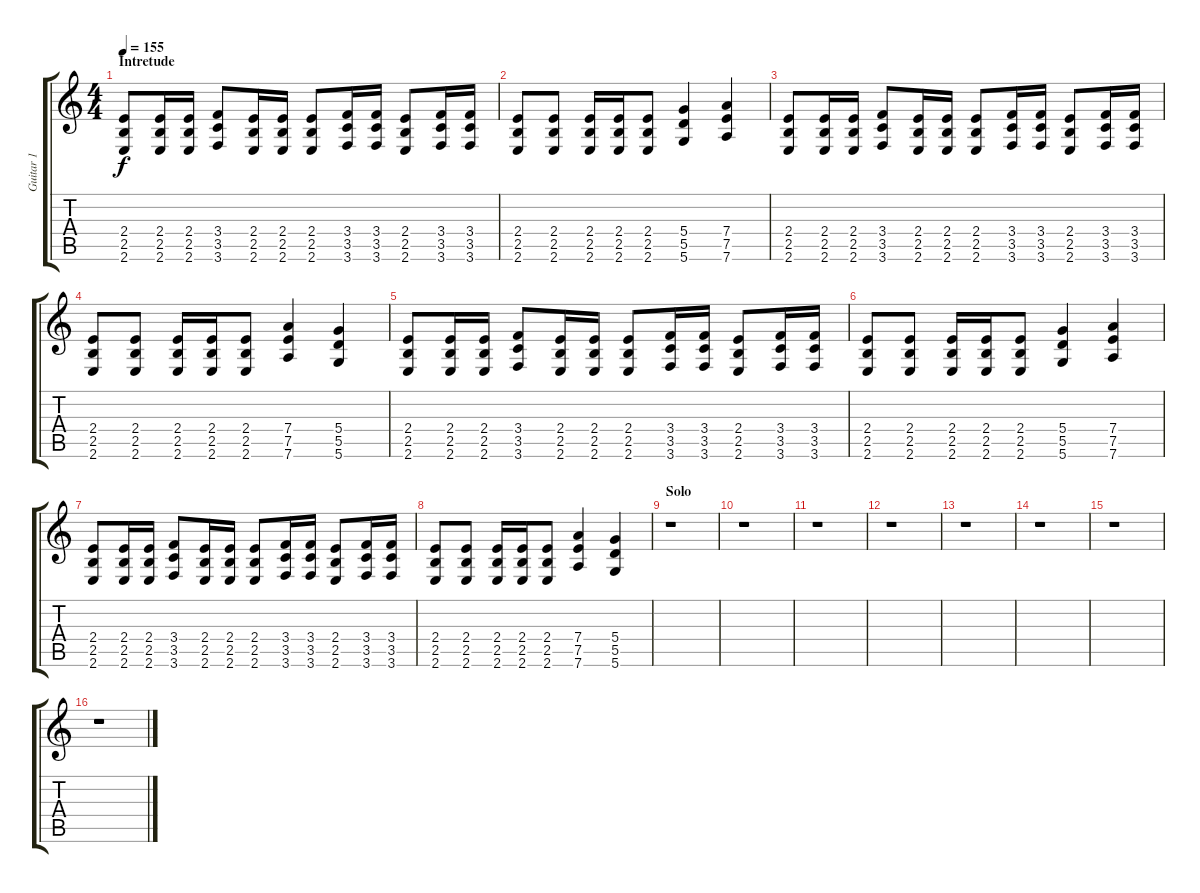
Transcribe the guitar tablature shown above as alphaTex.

\track ("Guitar 1" "Guitar 1") {instrument distortionguitar}
\staff {score tabs}
\tuning (E4 B3 G3 D3 A2 D2) {hide}
\ts (4 4)
\section ("" "Intretude")
\tempo 155
\clef g2
\ks c
(2.4 2.5 2.6).8{dy f} (2.4 2.5 2.6).16 (2.4 2.5 2.6).16 (3.4 3.5 3.6).8 (2.4 2.5 2.6).16 (2.4 2.5 2.6).16 (2.4 2.5 2.6).8 (3.4 3.5 3.6).16 (3.4 3.5 3.6).16 (2.4 2.5 2.6).8 (3.4 3.5 3.6).16 (3.4 3.5 3.6).16 |
(2.4 2.5 2.6).8 (2.4 2.5 2.6).8 (2.4 2.5 2.6).16 (2.4 2.5 2.6).16 (2.4 2.5 2.6).8 (5.4 5.5 5.6).4 (7.4 7.5 7.6).4 |
(2.4 2.5 2.6).8 (2.4 2.5 2.6).16 (2.4 2.5 2.6).16 (3.4 3.5 3.6).8 (2.4 2.5 2.6).16 (2.4 2.5 2.6).16 (2.4 2.5 2.6).8 (3.4 3.5 3.6).16 (3.4 3.5 3.6).16 (2.4 2.5 2.6).8 (3.4 3.5 3.6).16 (3.4 3.5 3.6).16 |
(2.4 2.5 2.6).8 (2.4 2.5 2.6).8 (2.4 2.5 2.6).16 (2.4 2.5 2.6).16 (2.4 2.5 2.6).8 (7.4 7.5 7.6).4 (5.4 5.5 5.6).4 |
(2.4 2.5 2.6).8 (2.4 2.5 2.6).16 (2.4 2.5 2.6).16 (3.4 3.5 3.6).8 (2.4 2.5 2.6).16 (2.4 2.5 2.6).16 (2.4 2.5 2.6).8 (3.4 3.5 3.6).16 (3.4 3.5 3.6).16 (2.4 2.5 2.6).8 (3.4 3.5 3.6).16 (3.4 3.5 3.6).16 |
(2.4 2.5 2.6).8 (2.4 2.5 2.6).8 (2.4 2.5 2.6).16 (2.4 2.5 2.6).16 (2.4 2.5 2.6).8 (5.4 5.5 5.6).4 (7.4 7.5 7.6).4 |
(2.4 2.5 2.6).8 (2.4 2.5 2.6).16 (2.4 2.5 2.6).16 (3.4 3.5 3.6).8 (2.4 2.5 2.6).16 (2.4 2.5 2.6).16 (2.4 2.5 2.6).8 (3.4 3.5 3.6).16 (3.4 3.5 3.6).16 (2.4 2.5 2.6).8 (3.4 3.5 3.6).16 (3.4 3.5 3.6).16 |
(2.4 2.5 2.6).8 (2.4 2.5 2.6).8 (2.4 2.5 2.6).16 (2.4 2.5 2.6).16 (2.4 2.5 2.6).8 (7.4 7.5 7.6).4 (5.4 5.5 5.6).4 |
\section ("" "Solo")
r.1 |
r.1 |
r.1 |
r.1 |
r.1 |
r.1 |
r.1 |
r.1
